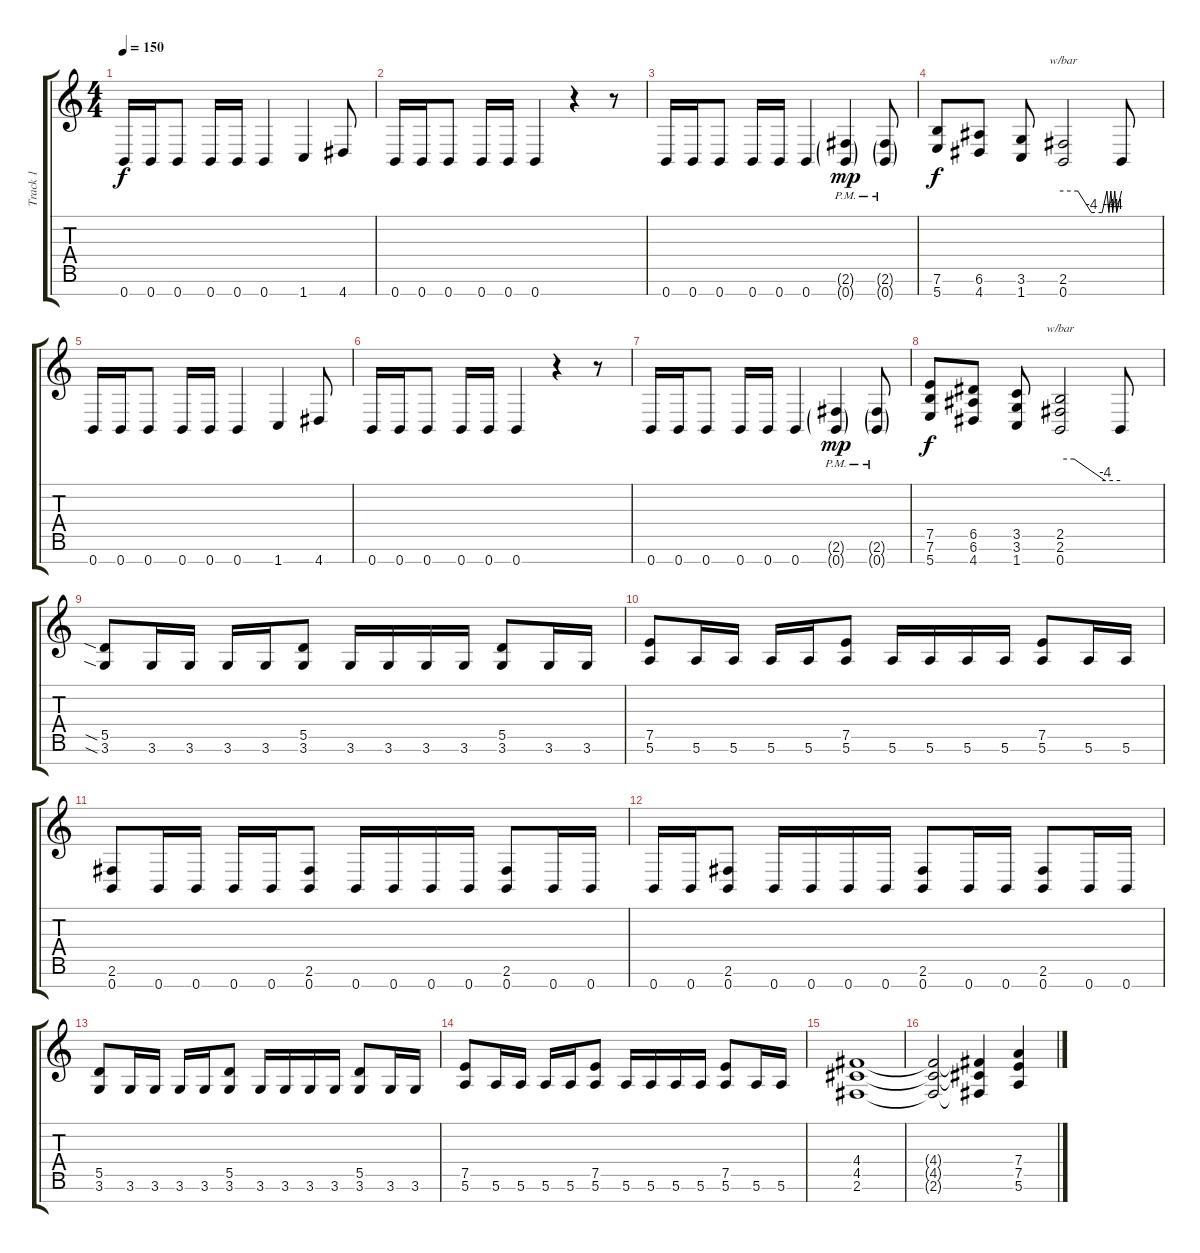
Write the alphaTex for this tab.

\track ("Track 1" "Track 1") {instrument distortionguitar}
\staff {score tabs}
\tuning (E4 B3 G3 D3 A2 E2 B1) {hide}
\ts (4 4)
\tempo 150
\clef g2
\ks c
0.7.16{dy f} 0.7.16 0.7.8 0.7.16 0.7.16 0.7.4 1.7.4 4.7.8 |
0.7.16 0.7.16 0.7.8 0.7.16 0.7.16 0.7.4 r.4 r.8 |
0.7.16 0.7.16 0.7.8 0.7.16 0.7.16 0.7.4 (2.6{g pm} 0.7{g}).4{dy mp} (2.6{g pm} 0.7{g}).8 |
(7.6 5.7).8{dy f} (6.6 4.7).8 (3.6 1.7).8 (2.6 0.7).2{tbe (custom default 0 0 15 0 29 -16 40 -16 45 0 47 -16 49 0 51 -16 53 0 55 -16 60 0)} 0.7{t}.8 |
0.7.16 0.7.16 0.7.8 0.7.16 0.7.16 0.7.4 1.7.4 4.7.8 |
0.7.16 0.7.16 0.7.8 0.7.16 0.7.16 0.7.4 r.4 r.8 |
0.7.16 0.7.16 0.7.8 0.7.16 0.7.16 0.7.4 (2.6{g pm} 0.7{g}).4{dy mp} (2.6{g pm} 0.7{g}).8 |
(7.5 7.6 5.7).8{dy f} (6.5 6.6 4.7).8 (3.5 3.6 1.7).8 (2.5 2.6 0.7).2{tbe (custom default 0 0 14 0 45 -16 60 -16)} 0.7{t}.8 |
(5.5{sia} 3.6{sia}).8 3.6.16 3.6.16 3.6.16 3.6.16 (5.5 3.6).8 3.6.16 3.6.16 3.6.16 3.6.16 (5.5 3.6).8 3.6.16 3.6.16 |
(7.5 5.6).8 5.6.16 5.6.16 5.6.16 5.6.16 (7.5 5.6).8 5.6.16 5.6.16 5.6.16 5.6.16 (7.5 5.6).8 5.6.16 5.6.16 |
(2.6 0.7).8 0.7.16 0.7.16 0.7.16 0.7.16 (2.6 0.7).8 0.7.16 0.7.16 0.7.16 0.7.16 (2.6 0.7).8 0.7.16 0.7.16 |
0.7.16 0.7.16 (2.6 0.7).8 0.7.16 0.7.16 0.7.16 0.7.16 (2.6 0.7).8 0.7.16 0.7.16 (2.6 0.7).8 0.7.16 0.7.16 |
(5.5 3.6).8 3.6.16 3.6.16 3.6.16 3.6.16 (5.5 3.6).8 3.6.16 3.6.16 3.6.16 3.6.16 (5.5 3.6).8 3.6.16 3.6.16 |
(7.5 5.6).8 5.6.16 5.6.16 5.6.16 5.6.16 (7.5 5.6).8 5.6.16 5.6.16 5.6.16 5.6.16 (7.5 5.6).8 5.6.16 5.6.16 |
(4.4 4.5 2.6).1 |
(4.4{t} 4.5{t} 2.6{t}).2 (4.4{t} 4.5{t} 2.6{t}).4 (7.4 7.5 5.6).4
